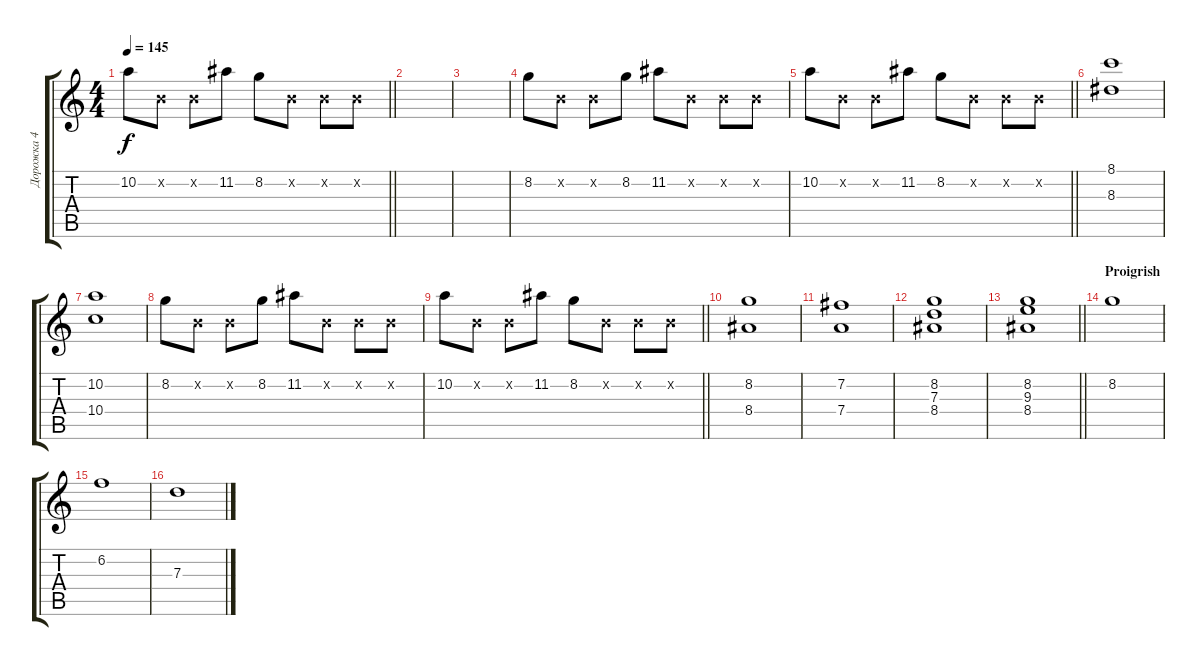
\track ("Дорожка 4" "Дорожка 4") {instrument acousticguitarsteel}
\staff {score tabs}
\tuning (E4 B3 G3 D3 A2 E2) {hide}
\ts (4 4)
\tempo 145
\clef g2
\barLineRight lightlight
\ks c
10.2.8{dy f} 0.2{x}.8 0.2{x}.8 11.2.8 8.2.8 0.2{x}.8 0.2{x}.8 0.2{x}.8 |
|
|
8.2.8 0.2{x}.8 0.2{x}.8 8.2.8 11.2.8 0.2{x}.8 0.2{x}.8 0.2{x}.8 |
\barLineRight lightlight
10.2.8 0.2{x}.8 0.2{x}.8 11.2.8 8.2.8 0.2{x}.8 0.2{x}.8 0.2{x}.8 |
(8.1 8.3).1 |
(10.2 10.4).1 |
8.2.8 0.2{x}.8 0.2{x}.8 8.2.8 11.2.8 0.2{x}.8 0.2{x}.8 0.2{x}.8 |
\barLineRight lightlight
10.2.8 0.2{x}.8 0.2{x}.8 11.2.8 8.2.8 0.2{x}.8 0.2{x}.8 0.2{x}.8 |
(8.2 8.4).1 |
(7.2 7.4).1 |
(8.2 7.3 8.4).1 |
\barLineRight lightlight
(8.2 9.3 8.4).1 |
\section ("" "Proigrish")
8.2.1 |
6.2.1 |
7.3.1
